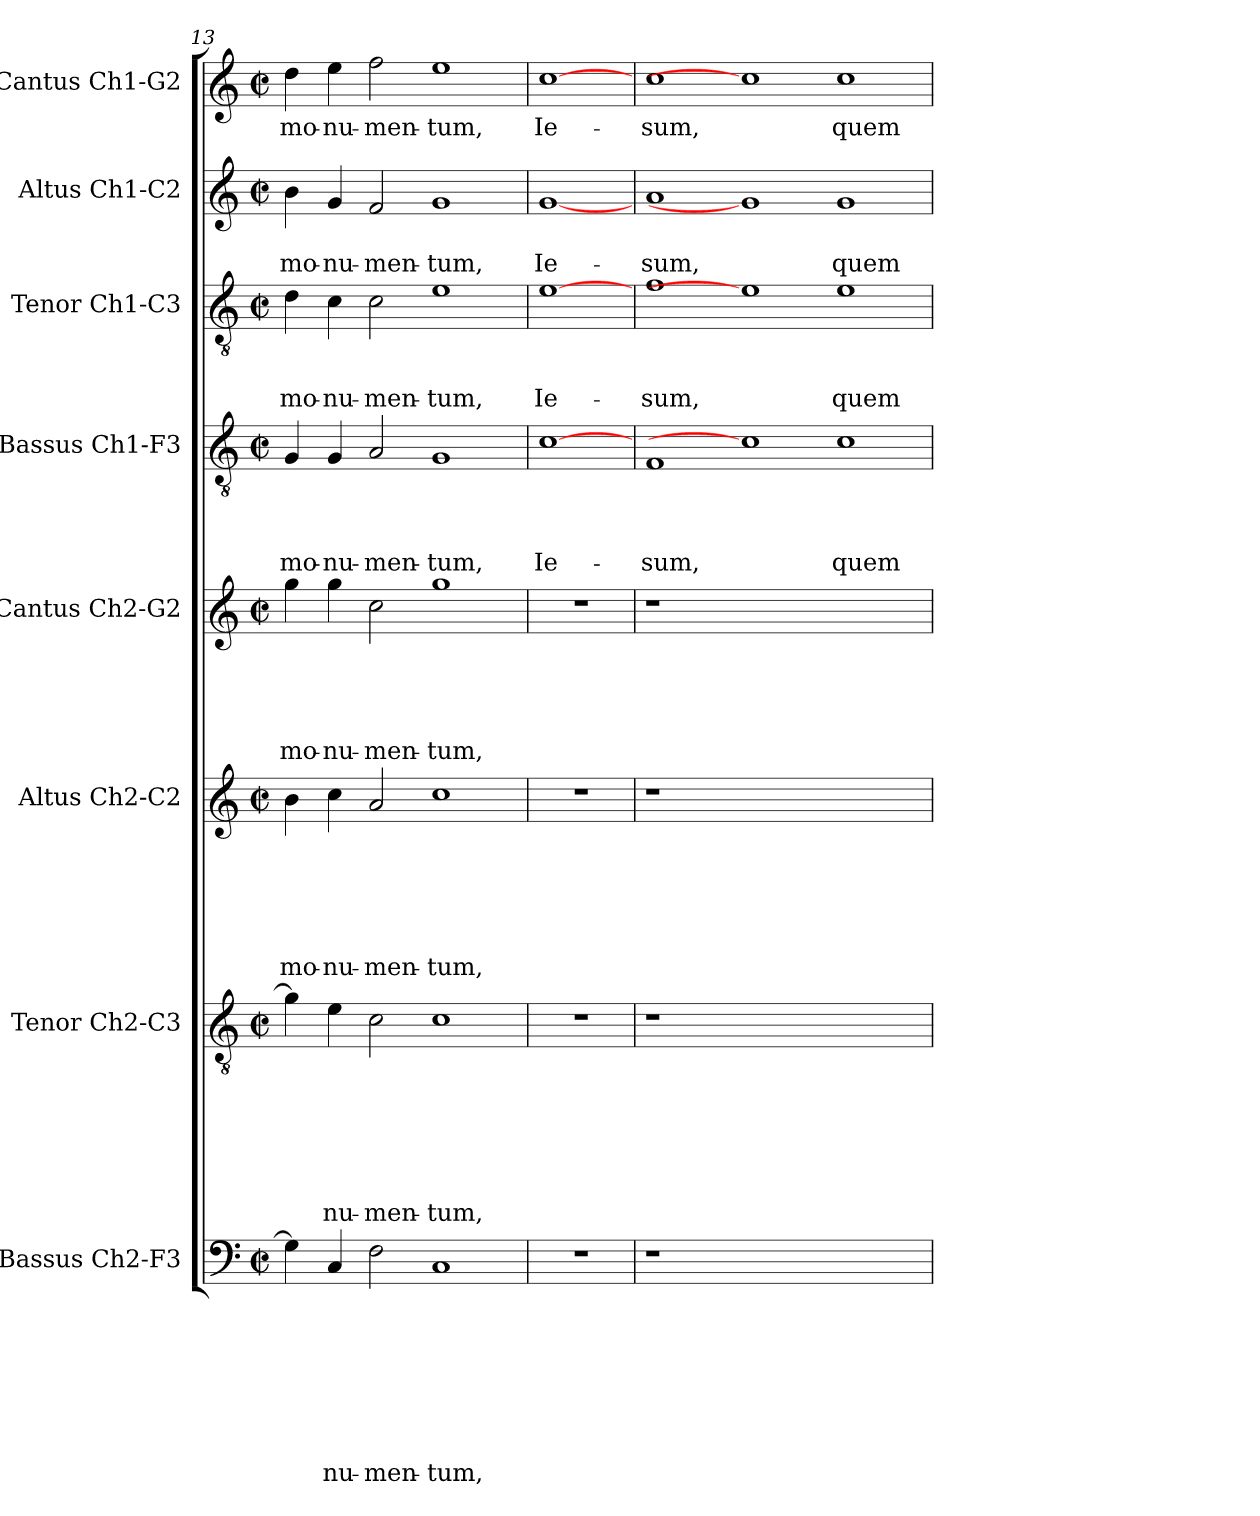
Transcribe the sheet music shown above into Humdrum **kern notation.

**kern	**text	**text	**text	**text	**text	**text	**text	**text	**kern	**text	**text	**text	**text	**text	**text	**text	**kern	**text	**text	**text	**text	**text	**text	**kern	**text	**text	**text	**text	**text	**kern	**text	**text	**text	**text	**kern	**text	**text	**text	**kern	**text	**text	**kern	**text
*part8	*part8	*part8	*part8	*part8	*part8	*part8	*part8	*part8	*part7	*part7	*part7	*part7	*part7	*part7	*part7	*part7	*part6	*part6	*part6	*part6	*part6	*part6	*part6	*part5	*part5	*part5	*part5	*part5	*part5	*part4	*part4	*part4	*part4	*part4	*part3	*part3	*part3	*part3	*part2	*part2	*part2	*part1	*part1
*staff8	*staff8	*staff8	*staff8	*staff8	*staff8	*staff8	*staff8	*staff8	*staff7	*staff7	*staff7	*staff7	*staff7	*staff7	*staff7	*staff7	*staff6	*staff6	*staff6	*staff6	*staff6	*staff6	*staff6	*staff5	*staff5	*staff5	*staff5	*staff5	*staff5	*staff4	*staff4	*staff4	*staff4	*staff4	*staff3	*staff3	*staff3	*staff3	*staff2	*staff2	*staff2	*staff1	*staff1
*I"Bassus Ch2-F3	*	*	*	*	*	*	*	*	*I"Tenor Ch2-C3	*	*	*	*	*	*	*	*I"Altus Ch2-C2	*	*	*	*	*	*	*I"Cantus Ch2-G2	*	*	*	*	*	*I"Bassus Ch1-F3	*	*	*	*	*I"Tenor Ch1-C3	*	*	*	*I"Altus Ch1-C2	*	*	*I"Cantus Ch1-G2	*
*I'B2	*	*	*	*	*	*	*	*	*I'T2	*	*	*	*	*	*	*	*I'A2	*	*	*	*	*	*	*I'C2	*	*	*	*	*	*I'B	*	*	*	*	*I'T	*	*	*	*I'A	*	*	*I'C	*
*clefF4	*	*	*	*	*	*	*	*	*clefGv2	*	*	*	*	*	*	*	*clefG2	*	*	*	*	*	*	*clefG2	*	*	*	*	*	*clefGv2	*	*	*	*	*clefGv2	*	*	*	*clefG2	*	*	*clefG2	*
*k[]	*	*	*	*	*	*	*	*	*k[]	*	*	*	*	*	*	*	*k[]	*	*	*	*	*	*	*k[]	*	*	*	*	*	*k[]	*	*	*	*	*k[]	*	*	*	*k[]	*	*	*k[]	*
*C:	*	*	*	*	*	*	*	*	*C:	*	*	*	*	*	*	*	*C:	*	*	*	*	*	*	*C:	*	*	*	*	*	*C:	*	*	*	*	*C:	*	*	*	*C:	*	*	*C:	*
*M2/2	*	*	*	*	*	*	*	*	*M2/2	*	*	*	*	*	*	*	*M2/2	*	*	*	*	*	*	*M2/2	*	*	*	*	*	*M2/2	*	*	*	*	*M2/2	*	*	*	*M2/2	*	*	*M2/2	*
*met(c|)	*	*	*	*	*	*	*	*	*met(c|)	*	*	*	*	*	*	*	*met(c|)	*	*	*	*	*	*	*met(c|)	*	*	*	*	*	*met(c|)	*	*	*	*	*met(c|)	*	*	*	*met(c|)	*	*	*met(c|)	*
=13	=13	=13	=13	=13	=13	=13	=13	=13	=13	=13	=13	=13	=13	=13	=13	=13	=13	=13	=13	=13	=13	=13	=13	=13	=13	=13	=13	=13	=13	=13	=13	=13	=13	=13	=13	=13	=13	=13	=13	=13	=13	=13	=13
!	!	!	!	!	!	!	!	!	!	!	!	!	!	!	!	!	!	!	!	!	!	!	!LO:LY:b	!	!	!	!	!	!LO:LY:b	!	!	!	!	!LO:LY:b	!	!	!	!LO:LY:b	!	!	!LO:LY:b	!	!LO:LY:b
4G\]	.	.	.	.	.	.	.	.	4g\]	.	.	.	.	.	.	.	4b\	.	.	.	.	.	mo-	4gg\	.	.	.	.	mo-	4G/	.	.	.	mo-	4d\	.	.	mo-	4b\	.	mo-	4dd\	mo-
!	!	!	!	!	!	!	!	!LO:LY:b	!	!	!	!	!	!	!	!LO:LY:b	!	!	!	!	!	!	!LO:LY:b	!	!	!	!	!	!LO:LY:b	!	!	!	!	!LO:LY:b	!	!	!	!LO:LY:b	!	!	!LO:LY:b	!	!LO:LY:b
4C/	.	.	.	.	.	.	.	-nu-	4e\	.	.	.	.	.	.	-nu-	4cc\	.	.	.	.	.	-nu-	4gg\	.	.	.	.	-nu-	4G/	.	.	.	-nu-	4c\	.	.	-nu-	4g/	.	-nu-	4ee\	-nu-
!	!	!	!	!	!	!	!	!LO:LY:b	!	!	!	!	!	!	!	!LO:LY:b	!	!	!	!	!	!	!LO:LY:b	!	!	!	!	!	!LO:LY:b	!	!	!	!	!LO:LY:b	!	!	!	!LO:LY:b	!	!	!LO:LY:b	!	!LO:LY:b
2F\	.	.	.	.	.	.	.	-men-	2c\	.	.	.	.	.	.	-men-	2a/	.	.	.	.	.	-men-	2cc\	.	.	.	.	-men-	2A/	.	.	.	-men-	2c\	.	.	-men-	2f/	.	-men-	2ff\	-men-
!	!	!	!	!	!	!	!	!LO:LY:b	!	!	!	!	!	!	!	!LO:LY:b	!	!	!	!	!	!	!LO:LY:b	!	!	!	!	!	!LO:LY:b	!	!	!	!	!LO:LY:b	!	!	!	!LO:LY:b	!	!	!LO:LY:b	!	!LO:LY:b
1C	.	.	.	.	.	.	.	-tum,	1c	.	.	.	.	.	.	-tum,	1cc	.	.	.	.	.	-tum,	1gg	.	.	.	.	-tum,	1G	.	.	.	-tum,	1e	.	.	-tum,	1g	.	-tum,	1ee	-tum,
=14	=14	=14	=14	=14	=14	=14	=14	=14	=14	=14	=14	=14	=14	=14	=14	=14	=14	=14	=14	=14	=14	=14	=14	=14	=14	=14	=14	=14	=14	=14	=14	=14	=14	=14	=14	=14	=14	=14	=14	=14	=14	=14	=14
!	!	!	!	!	!	!	!	!	!	!	!	!	!	!	!	!	!	!	!	!	!	!	!	!	!	!	!	!	!	!	!	!	!	!LO:LY:b	!	!	!	!LO:LY:b	!	!	!LO:LY:b	!	!LO:LY:b
1r	.	.	.	.	.	.	.	.	1r	.	.	.	.	.	.	.	1r	.	.	.	.	.	.	1r	.	.	.	.	.	[1c	.	.	.	Ie-	[1e	.	.	Ie-	[1g	.	Ie-	[1cc	Ie-
=15	=15	=15	=15	=15	=15	=15	=15	=15	=15	=15	=15	=15	=15	=15	=15	=15	=15	=15	=15	=15	=15	=15	=15	=15	=15	=15	=15	=15	=15	=15	=15	=15	=15	=15	=15	=15	=15	=15	=15	=15	=15	=15	=15
!	!	!	!	!	!	!	!	!	!	!	!	!	!	!	!	!	!	!	!	!	!	!	!	!	!	!	!	!	!	!	!	!	!	!LO:LY:b	!	!	!	!LO:LY:b	!	!	!LO:LY:b	!	!LO:LY:b
1r	.	.	.	.	.	.	.	.	1r	.	.	.	.	.	.	.	1r	.	.	.	.	.	.	1r	.	.	.	.	.	1F	.	.	.	-sum,	1f	.	.	-sum,	1a	.	-sum,	1cc	-sum,
0ryy	.	.	.	.	.	.	.	.	0ryy	.	.	.	.	.	.	.	0ryy	.	.	.	.	.	.	0ryy	.	.	.	.	.	1c]	.	.	.	.	1e]	.	.	.	1g]	.	.	1cc]	.
!	!	!	!	!	!	!	!	!	!	!	!	!	!	!	!	!	!	!	!	!	!	!	!	!	!	!	!	!	!	!	!	!	!	!LO:LY:b	!	!	!	!LO:LY:b	!	!	!LO:LY:b	!	!LO:LY:b
.	.	.	.	.	.	.	.	.	.	.	.	.	.	.	.	.	.	.	.	.	.	.	.	.	.	.	.	.	.	1c	.	.	.	quem	1e	.	.	quem	1g	.	quem	1cc	quem
=	=	=	=	=	=	=	=	=	=	=	=	=	=	=	=	=	=	=	=	=	=	=	=	=	=	=	=	=	=	=	=	=	=	=	=	=	=	=	=	=	=	=	=
*-	*-	*-	*-	*-	*-	*-	*-	*-	*-	*-	*-	*-	*-	*-	*-	*-	*-	*-	*-	*-	*-	*-	*-	*-	*-	*-	*-	*-	*-	*-	*-	*-	*-	*-	*-	*-	*-	*-	*-	*-	*-	*-	*-
